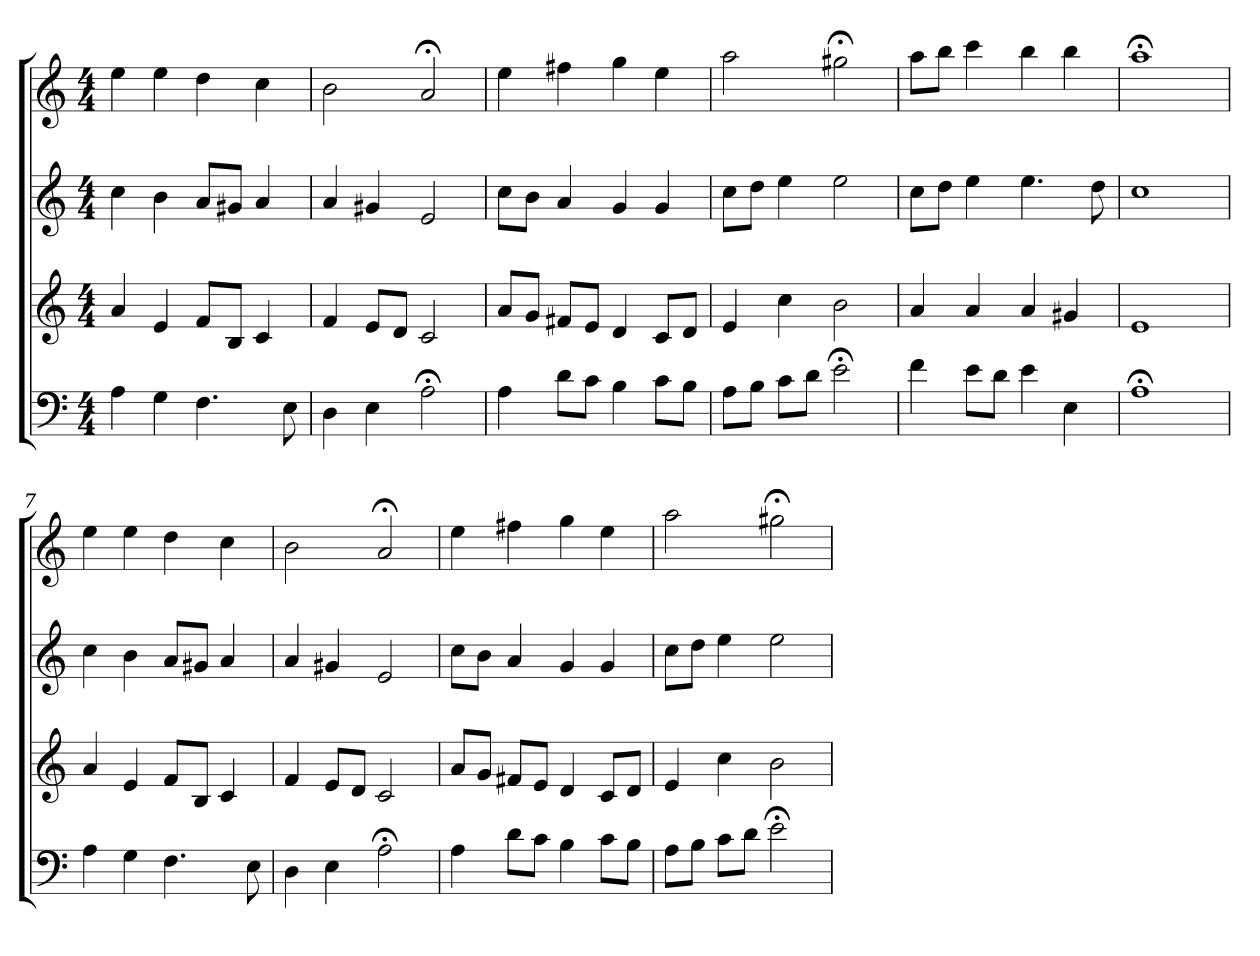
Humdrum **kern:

**kern	**kern	**kern	**kern
*part4	*part3	*part2	*part1
*staff4	*staff3	*staff2	*staff1
*clefF4	*clefG2	*clefG2	*clefG2
*k[]	*k[]	*k[]	*k[]
*C:	*C:	*C:	*a:
*M4/4	*M4/4	*M4/4	*M4/4
=1	=1	=1	=1
4A	4a	4cc	4ee
4G	4e	4b	4ee
4.F	8f/L	8a/L	4dd
.	8B/J	8g#X/J	.
.	4c	4a	4cc
8E	.	.	.
=2	=2	=2	=2
4D	4f	4a	2b
4E	8e/L	4g#X	.
.	8d/J	.	.
2A;<	2c	2e	2a;<
=3	=3	=3	=3
4A	8a/L	8cc\L	4ee
.	8g/J	8b\J	.
8d\L	8f#X/L	4a	4ff#X
8c\J	8e/J	.	.
4B	4d	4g	4gg
8c\L	8c/L	4g	4ee
8B\J	8d/J	.	.
=4	=4	=4	=4
8A\L	4e	8cc\L	2aa
8B\J	.	8dd\J	.
8c\L	4cc	4ee	.
8d\J	.	.	.
2e;<	2b	2ee	2gg#X;<
=5	=5	=5	=5
4f	4a	8cc\L	8aa\L
.	.	8dd\J	8bb\J
8e\L	4a	4ee	4ccc
8d\J	.	.	.
4e	4a	4.ee	4bb
4E	4g#X	.	4bb
.	.	8dd	.
=6	=6	=6	=6
1A;<	1e	1cc	1aa;<
=7	=7	=7	=7
4A	4a	4cc	4ee
4G	4e	4b	4ee
4.F	8f/L	8a/L	4dd
.	8B/J	8g#X/J	.
.	4c	4a	4cc
8E	.	.	.
=8	=8	=8	=8
4D	4f	4a	2b
4E	8e/L	4g#X	.
.	8d/J	.	.
2A;<	2c	2e	2a;<
=9	=9	=9	=9
4A	8a/L	8cc\L	4ee
.	8g/J	8b\J	.
8d\L	8f#X/L	4a	4ff#X
8c\J	8e/J	.	.
4B	4d	4g	4gg
8c\L	8c/L	4g	4ee
8B\J	8d/J	.	.
=10	=10	=10	=10
8A\L	4e	8cc\L	2aa
8B\J	.	8dd\J	.
8c\L	4cc	4ee	.
8d\J	.	.	.
2e;<	2b	2ee	2gg#X;<
=	=	=	=
*-	*-	*-	*-
